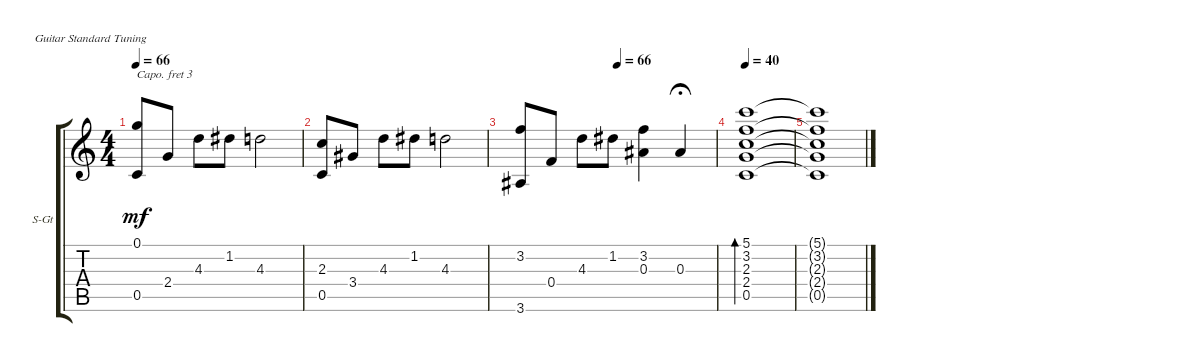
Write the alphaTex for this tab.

\defaultSystemsLayout 4
\bracketExtendMode groupsimilarinstruments
\firstSystemTrackNameOrientation horizontal
\otherSystemsTrackNameOrientation horizontal
\track ("Steel Guitar" "S-Gt") {instrument acousticguitarsteel}
\staff {score tabs}
\capo 3
\tuning (E4 B3 G3 D3 A2 E2)
\ts (4 4)
\tempo 66
\clef g2
\ks c
(0.1 0.5).8{dy mf} 2.4.8 4.3.8 1.2.8 4.3.2 |
(0.5 2.3).8 3.4.8 4.3.8 1.2.8 4.3.2 |
\tempo (66 0.5)
(3.2 3.6).8 0.4.8 4.3.8 1.2.8 (3.2 0.3).4 0.3.4{fermata (medium 0.74)} |
\tempo 40
(0.5 2.4 2.3 3.2 5.1).1{bd 129} |
(5.1{t} 3.2{t} 2.3{t} 2.4{t} 0.5{t}).1
